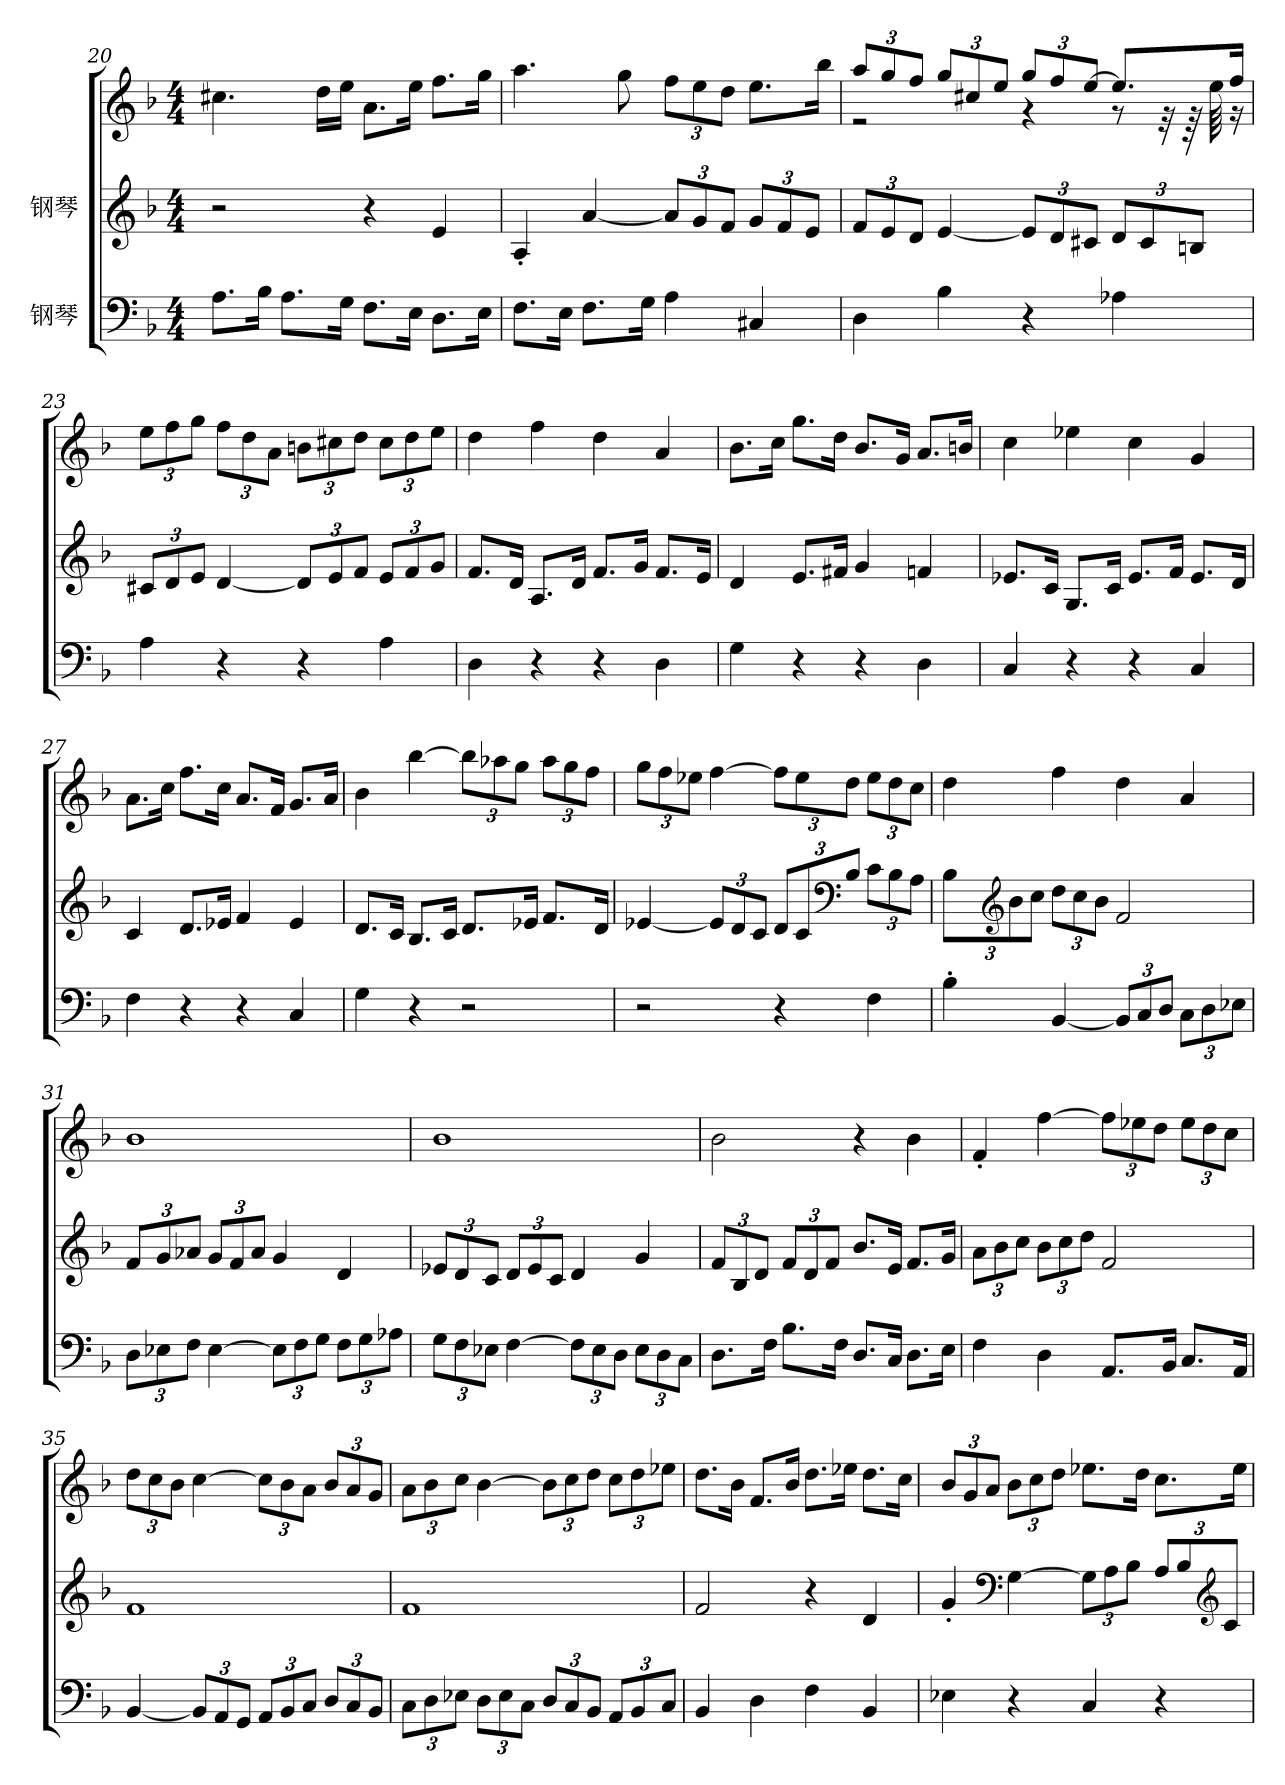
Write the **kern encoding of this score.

**kern	**kern	**kern
*part2	*part1	*part1
*staff3	*staff2	*staff1
*I"钢琴	*I"钢琴	*
*clefF4	*clefG2	*clefG2
*k[b-]	*k[b-]	*k[b-]
*M4/4	*M4/4	*M4/4
=20	=20	=20
8.A\L	2r	4.cc#X\
16B-\Jk	.	.
8.A\L	.	.
.	.	16dd\LL
16G\Jk	.	16ee\JJ
8.F\L	4r	8.a\L
16E\Jk	.	16ee\Jk
8.D\L	4e/	8.ff\L
16E\Jk	.	16gg\Jk
!!LO:LB:g=z
=21	=21	=21
8.F\L	4A'/	4.aa\
16E\Jk	.	.
8.F\L	[4a/	.
.	.	8gg\
16G\Jk	.	.
*	*Xbrackettup	*Xbrackettup
4A\	12a/L]	12ff\L
.	12g/	12ee\
.	12f/J	12dd\J
4C#X/	12g/L	8.ee\L
.	12f/	.
.	12e/J	.
.	.	16bb-\Jk
=22	=22	=22
*	*	*^
4D\	12f/L	12aa/L	2r
.	12e/	12gg/	.
.	12d/J	12ff/J	.
4B-\	[4e/	12gg/L	.
.	.	12cc#X/	.
.	.	12ee/J	.
4r	12e/L]	12gg/L	4r
.	12d/	12ff/	.
.	12c#X/J	[12ee/J	.
4A-X\	12d/L	8.ee/L]	8r
.	12c#/	.	.
.	.	.	32r
.	.	.	64r
.	12Bn/J	.	.
.	.	.	64ee\
.	.	16ff/Jk	16r
*	*	*v	*v
=23	=23	=23
4A\	12c#X/L	12ee\L
.	12d/	12ff\
.	12e/J	12gg\J
4r	[4d/	12ff\L
.	.	12dd\
.	.	12a\J
4r	12d/L]	12bn\L
.	12e/	12cc#X\
.	12f/J	12dd\J
4A\	12e/L	12cc#\L
.	12f/	12dd\
.	12g/J	12ee\J
!!LO:LB:g=z
=24	=24	=24
4D\	8.f/L	4dd\
.	16d/Jk	.
4r	8.A/L	4ff\
.	16d/Jk	.
4r	8.f/L	4dd\
.	16g/Jk	.
4D\	8.f/L	4a/
.	16e/Jk	.
=25	=25	=25
4G\	4d/	8.b-\L
.	.	16cc\Jk
4r	8.e/L	8.gg\L
.	16f#X/Jk	16dd\Jk
4r	4g/	8.b-/L
.	.	16g/Jk
4D\	4fn/	8.a/L
.	.	16bn/Jk
=26	=26	=26
4C/	8.e-X/L	4cc\
.	16c/Jk	.
4r	8.G/L	4ee-X\
.	16c/Jk	.
4r	8.e-/L	4cc\
.	16f/Jk	.
4C/	8.e-/L	4g/
.	16d/Jk	.
!!LO:PB:g=z
=27	=27	=27
4F\	4c/	8.a\L
.	.	16cc\Jk
4r	8.d/L	8.ff\L
.	16e-X/Jk	16cc\Jk
4r	4f/	8.a/L
.	.	16f/Jk
4C/	4e-/	8.g/L
.	.	16a/Jk
=28	=28	=28
4G\	8.d/L	4b-\
.	16c/Jk	.
4r	8.B-/L	[4bb-\
.	16c/Jk	.
2r	8.d/L	12bb-\L]
.	.	12aa-X\
.	.	12gg\J
.	16e-X/Jk	.
.	8.f/L	12aa-\L
.	.	12gg\
.	.	12ff\J
.	16d/Jk	.
=29	=29	=29
2r	[4e-X/	12gg\L
.	.	12ff\
.	.	12ee-X\J
.	12e-/L]	[4ff\
.	12d/	.
.	12c/J	.
4r	12d/L	12ff\L]
.	12c/	12ee-\
*	*clefF4	*
.	12B-/J	12dd\J
4F\	12c\L	12ee-\L
.	12B-\	12dd\
.	12A\J	12cc\J
!!LO:LB:g=z
=30	=30	=30
4B-'\	12B-\L	4dd\
*	*clefG2	*
.	12b-\	.
.	12cc\J	.
[4BB-/	12dd\L	4ff\
.	12cc\	.
.	12b-\J	.
*Xbrackettup	*	*
12BB-/L]	2f/	4dd\
12C/	.	.
12D/J	.	.
12C\L	.	4a/
12D\	.	.
12E-X\J	.	.
=31	=31	=31
12D\L	12f/L	1b-
12E-X\	12g/	.
12F\J	12a-X/J	.
[4E-\	12g/L	.
.	12f/	.
.	12a-/J	.
12E-\L]	4g/	.
12F\	.	.
12G\J	.	.
12F\L	4d/	.
12G\	.	.
12A-X\J	.	.
=32	=32	=32
12G\L	12e-X/L	1b-
12F\	12d/	.
12E-X\J	12c/J	.
[4F\	12d/L	.
.	12e-/	.
.	12c/J	.
12F\L]	4d/	.
12E-\	.	.
12D\J	.	.
12E-\L	4g/	.
12D\	.	.
12C\J	.	.
!!LO:LB:g=z
=33	=33	=33
8.D\L	12f/L	2b-\
.	12B-/	.
.	12d/J	.
16F\Jk	.	.
8.B-\L	12f/L	.
.	12d/	.
.	12f/J	.
16F\Jk	.	.
8.D/L	8.b-/L	4r
16C/Jk	16e/Jk	.
8.D\L	8.f/L	4b-\
16E\Jk	16g/Jk	.
=34	=34	=34
4F\	12a\L	4f'/
.	12b-\	.
.	12cc\J	.
4D\	12b-\L	[4ff\
.	12cc\	.
.	12dd\J	.
8.AA/L	2f/	12ff\L]
.	.	12ee-X\
.	.	12dd\J
16BB-/Jk	.	.
8.C/L	.	12ee-\L
.	.	12dd\
.	.	12cc\J
16AA/Jk	.	.
=35	=35	=35
[4BB-/	1f	12dd\L
.	.	12cc\
.	.	12b-\J
12BB-/L]	.	[4cc\
12AA/	.	.
12GG/J	.	.
12AA/L	.	12cc\L]
12BB-/	.	12b-\
12C/J	.	12a\J
12D/L	.	12b-/L
12C/	.	12a/
12BB-/J	.	12g/J
!!LO:LB:g=z
=36	=36	=36
12C\L	1f	12a\L
12D\	.	12b-\
12E-X\J	.	12cc\J
12D\L	.	[4b-\
12E-\	.	.
12C\J	.	.
12D/L	.	12b-\L]
12C/	.	12cc\
12BB-/J	.	12dd\J
12AA/L	.	12cc\L
12BB-/	.	12dd\
12C/J	.	12ee-X\J
=37	=37	=37
4BB-/	2f/	8.dd\L
.	.	16b-\Jk
4D\	.	8.f/L
.	.	16b-/Jk
4F\	4r	8.dd\L
.	.	16ee-X\Jk
4BB-/	4d/	8.dd\L
.	.	16cc\Jk
=38	=38	=38
4E-X\	4g'/	12b-/L
.	.	12g/
.	.	12a/J
*	*clefF4	*
4r	[4G\	12b-\L
.	.	12cc\
.	.	12dd\J
4C/	12G\L]	8.ee-X\L
.	12A\	.
.	12B-\J	.
.	.	16dd\Jk
4r	12A/L	8.cc\L
.	12B-/	.
*	*clefG2	*
.	12c/J	.
.	.	16ee-\Jk
=	=	=
*-	*-	*-
